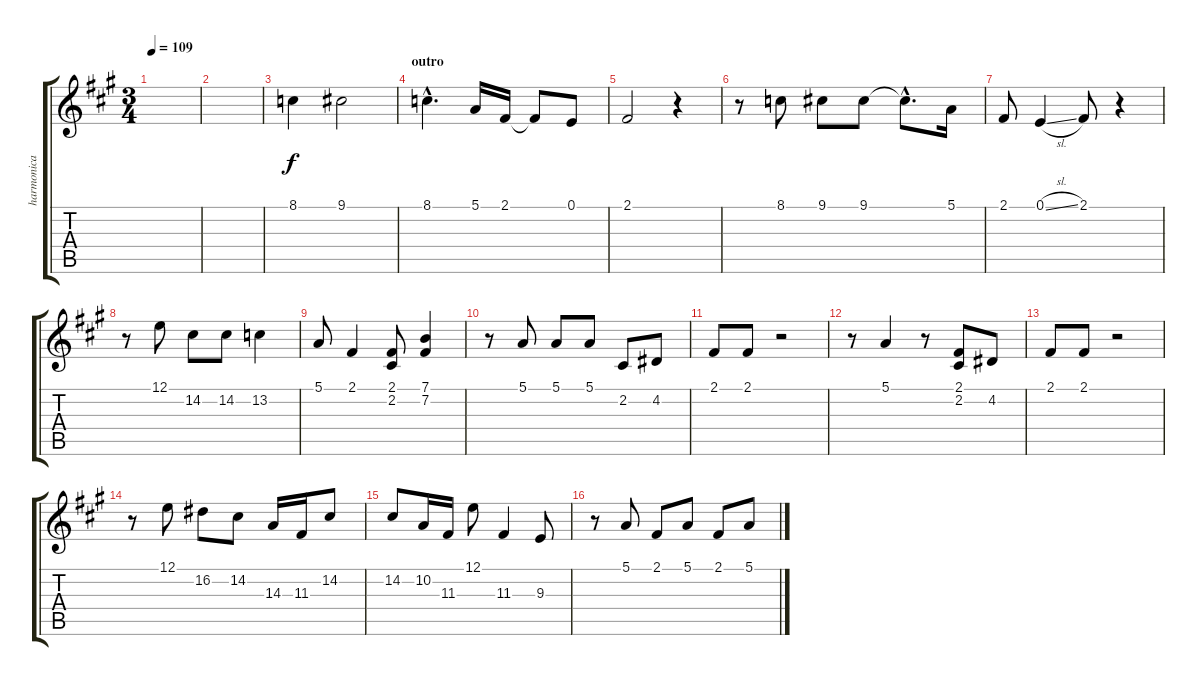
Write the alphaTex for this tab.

\track ("harmonica" "harmonica") {instrument harmonica}
\staff {score tabs}
\tuning (E4 B3 G3 D3 A2 E2) {hide}
\ts (3 4)
\tempo 109
\clef g2
\ks a
|
|
8.1.4 9.1.2 |
\section ("" "outro")
8.1{hac}.4{d} 5.1.16 2.1.16 2.1{t}.8 0.1.8 |
2.1.2 r.4 |
r.8 8.1.8 9.1.8 9.1.8 9.1{hac t}.8{d} 5.1.16 |
2.1.8 0.1{sl}.4 2.1.8 r.4 |
r.8 12.1.8 14.2.8 14.2.8 13.2.4 |
5.1.8 2.1.4 (2.1 2.2).8 (7.1 7.2).4 |
r.8 5.1.8 5.1.8 5.1.8 2.2.8 4.2.8 |
2.1.8 2.1.8 r.2 |
r.8 5.1.4 r.8 (2.1 2.2).8 4.2.8 |
2.1.8 2.1.8 r.2 |
r.8 12.1.8 16.2.8 14.2.8 14.3.16 11.3.16 14.2.8 |
14.2.8 10.2.16 11.3.16 12.1.8 11.3.4 9.3.8 |
r.8 5.1.8 2.1.8 5.1.8 2.1.8 5.1.8
